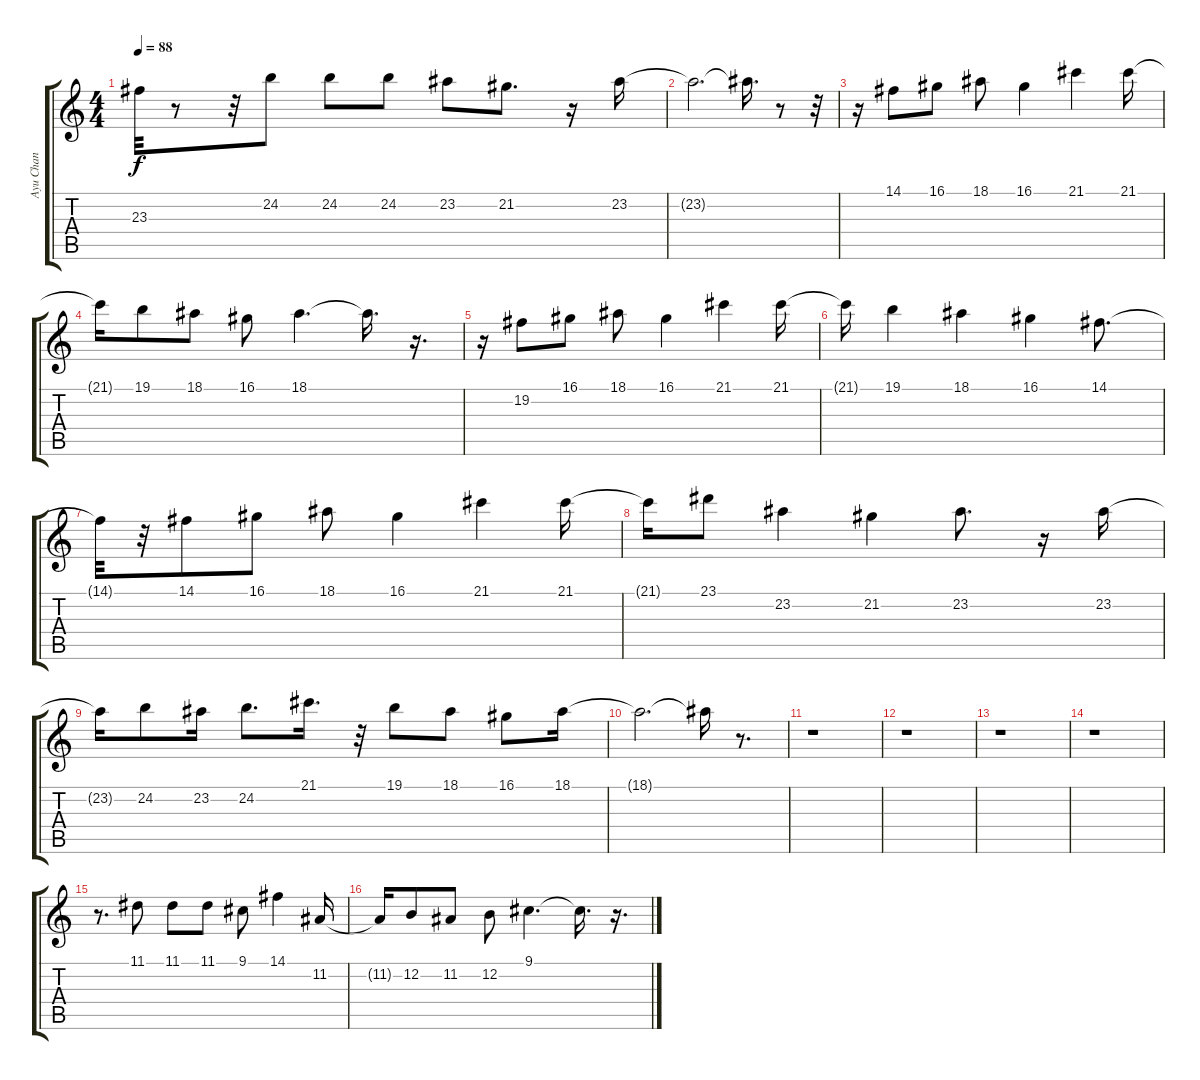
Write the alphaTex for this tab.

\track ("Ayu Chan" "Ayu Chan") {instrument fx5brightness}
\staff {score tabs}
\tuning (E4 B3 G3 D3 A2 E2) {hide}
\ts (4 4)
\tempo 88
\clef g2
\ks c
23.3{t}.32{dy f} r.8 r.32 24.2.8 24.2.8 24.2.8 23.2.8 21.2.8{d} r.16 23.2.16 |
23.2{t}.2{d} 23.2{t}.16{d} r.8 r.32 |
r.16 14.1.8 16.1.8 18.1.8 16.1.4 21.1.4 21.1.16 |
21.1{t}.16 19.1.8 18.1.8 16.1.8 18.1.4{d} 18.1{t}.16{d} r.16{d} |
r.16 19.2.8 16.1.8 18.1.8 16.1.4 21.1.4 21.1.16 |
21.1{t}.16 19.1.4 18.1.4 16.1.4 14.1.8{d} |
14.1{t}.32 r.32 14.1.8 16.1.8 18.1.8 16.1.4 21.1.4 21.1.16 |
21.1{t}.16 23.1.8 23.2.4 21.2.4 23.2.8{d} r.16 23.2.16 |
23.2{t}.16 24.2.8 23.2.16 24.2.8{d} 21.1.16{d} r.32 19.1.8 18.1.8 16.1.8 18.1.16 |
18.1{t}.2{d} 18.1{t}.16 r.8{d} |
r.1 |
r.1 |
r.1 |
r.1 |
r.8{d} 11.1.8 11.1.8 11.1.8 9.1.8 14.1.4 11.2.16 |
11.2{t}.16 12.2.8 11.2.8 12.2.8 9.1.4{d} 9.1{t}.16{d} r.16{d}
